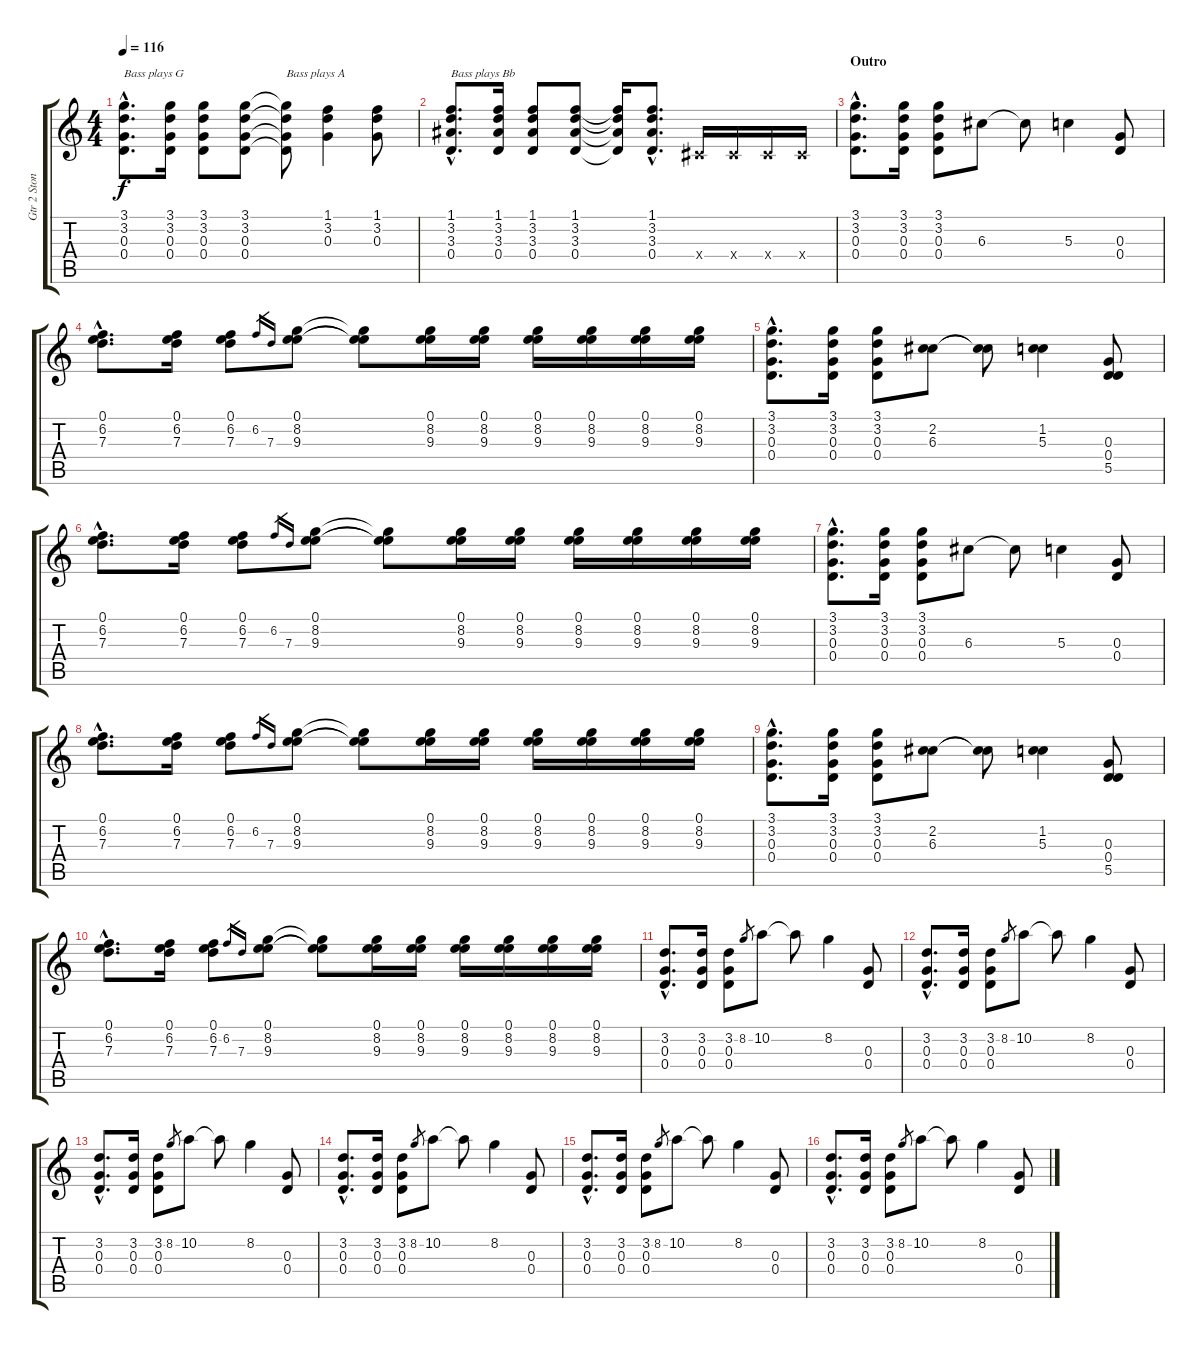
\track ("Gtr 2 Stone Gossard" "Gtr 2 Ston") {instrument overdrivenguitar}
\staff {score tabs}
\tuning (E4 B3 G3 D3 A2 E2) {hide}
\ts (4 4)
\tempo 116
\clef g2
\ks c
(3.1{hac} 3.2{hac} 0.3{hac} 0.4{hac}).8{d txt "Bass plays G" dy f} (3.1 3.2 0.3 0.4).16 (3.1 3.2 0.3 0.4).8 (3.1 3.2 0.3 0.4).8 (3.1{t} 3.2{t} 0.3{t} 0.4{t}).8{txt "Bass plays A"} (1.1 3.2 0.3).4 (1.1 3.2 0.3).8 |
(1.1{hac} 3.2{hac} 3.3{hac} 0.4{hac}).8{d txt "Bass plays Bb"} (1.1 3.2 3.3 0.4).16 (1.1 3.2 3.3 0.4).8 (1.1 3.2 3.3 0.4).8 (1.1{t} 3.2{t} 3.3{t} 0.4{t}).16 (1.1{hac} 3.2{hac} 3.3{hac} 0.4{hac}).8{d} -1.4{x}.16 -1.4{x}.16 -1.4{x}.16 -1.4{x}.16 |
\section ("" "Outro")
(3.1{hac} 3.2{hac} 0.3{hac} 0.4{hac}).8{d} (3.1 3.2 0.3 0.4).16 (3.1 3.2 0.3 0.4).8 6.3.8 6.3{t}.8 5.3.4 (0.3 0.4).8 |
(0.1{hac} 6.2{hac} 7.3{hac}).8{d} (0.1 6.2 7.3).16 (0.1 6.2 7.3).8 6.2.16{gr} 7.3.16{gr} (0.1 8.2 9.3).8 (0.1{t} 8.2{t} 9.3{t}).8 (0.1 8.2 9.3).16 (0.1 8.2 9.3).16 (0.1 8.2 9.3).16 (0.1 8.2 9.3).16 (0.1 8.2 9.3).16 (0.1 8.2 9.3).16 |
(3.1{hac} 3.2{hac} 0.3{hac} 0.4{hac}).8{d} (3.1 3.2 0.3 0.4).16 (3.1 3.2 0.3 0.4).8 (2.2 6.3).8 (2.2{t} 6.3{t}).8 (1.2 5.3).4 (0.3 0.4 5.5).8 |
(0.1{hac} 6.2{hac} 7.3{hac}).8{d} (0.1 6.2 7.3).16 (0.1 6.2 7.3).8 6.2.16{gr} 7.3.16{gr} (0.1 8.2 9.3).8 (0.1{t} 8.2{t} 9.3{t}).8 (0.1 8.2 9.3).16 (0.1 8.2 9.3).16 (0.1 8.2 9.3).16 (0.1 8.2 9.3).16 (0.1 8.2 9.3).16 (0.1 8.2 9.3).16 |
(3.1{hac} 3.2{hac} 0.3{hac} 0.4{hac}).8{d} (3.1 3.2 0.3 0.4).16 (3.1 3.2 0.3 0.4).8 6.3.8 6.3{t}.8 5.3.4 (0.3 0.4).8 |
(0.1{hac} 6.2{hac} 7.3{hac}).8{d} (0.1 6.2 7.3).16 (0.1 6.2 7.3).8 6.2.16{gr} 7.3.16{gr} (0.1 8.2 9.3).8 (0.1{t} 8.2{t} 9.3{t}).8 (0.1 8.2 9.3).16 (0.1 8.2 9.3).16 (0.1 8.2 9.3).16 (0.1 8.2 9.3).16 (0.1 8.2 9.3).16 (0.1 8.2 9.3).16 |
(3.1{hac} 3.2{hac} 0.3{hac} 0.4{hac}).8{d} (3.1 3.2 0.3 0.4).16 (3.1 3.2 0.3 0.4).8 (2.2 6.3).8 (2.2{t} 6.3{t}).8 (1.2 5.3).4 (0.3 0.4 5.5).8 |
(0.1{hac} 6.2{hac} 7.3{hac}).8{d} (0.1 6.2 7.3).16 (0.1 6.2 7.3).8 6.2.16{gr} 7.3.16{gr} (0.1 8.2 9.3).8 (0.1{t} 8.2{t} 9.3{t}).8 (0.1 8.2 9.3).16 (0.1 8.2 9.3).16 (0.1 8.2 9.3).16 (0.1 8.2 9.3).16 (0.1 8.2 9.3).16 (0.1 8.2 9.3).16 |
\section ("" "")
(3.2{hac} 0.3{hac} 0.4{hac}).8{d} (3.2 0.3 0.4).16 (3.2 0.3 0.4).8 8.2.8{gr} 10.2.8 10.2{t}.8 8.2.4 (0.3 0.4).8 |
(3.2{hac} 0.3{hac} 0.4{hac}).8{d} (3.2 0.3 0.4).16 (3.2 0.3 0.4).8 8.2.8{gr} 10.2.8 10.2{t}.8 8.2.4 (0.3 0.4).8 |
(3.2{hac} 0.3{hac} 0.4{hac}).8{d} (3.2 0.3 0.4).16 (3.2 0.3 0.4).8 8.2.8{gr} 10.2.8 10.2{t}.8 8.2.4 (0.3 0.4).8 |
(3.2{hac} 0.3{hac} 0.4{hac}).8{d} (3.2 0.3 0.4).16 (3.2 0.3 0.4).8 8.2.8{gr} 10.2.8 10.2{t}.8 8.2.4 (0.3 0.4).8 |
(3.2{hac} 0.3{hac} 0.4{hac}).8{d} (3.2 0.3 0.4).16 (3.2 0.3 0.4).8 8.2.8{gr} 10.2.8 10.2{t}.8 8.2.4 (0.3 0.4).8 |
(3.2{hac} 0.3{hac} 0.4{hac}).8{d} (3.2 0.3 0.4).16 (3.2 0.3 0.4).8 8.2.8{gr} 10.2.8 10.2{t}.8 8.2.4 (0.3 0.4).8
